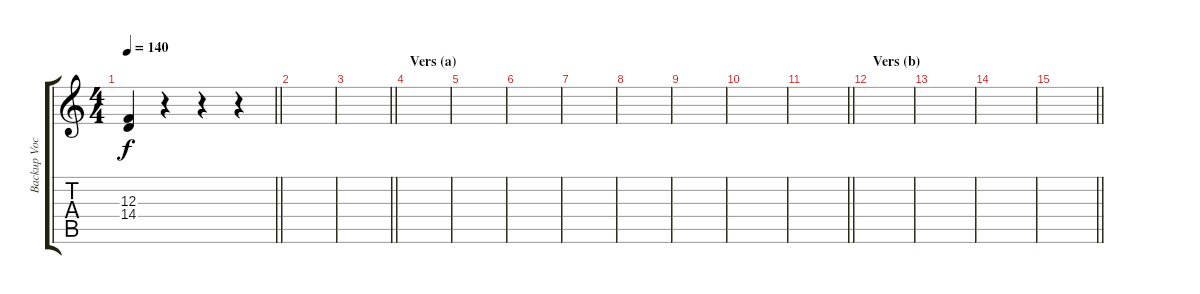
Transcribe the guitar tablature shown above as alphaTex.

\track ("Backup Vocals" "Backup Voc") {instrument flute}
\staff {score tabs}
\tuning (D4 A3 F3 C3 G2 D2) {hide}
\ts (4 4)
\tempo 140
\clef g2
\barLineRight lightlight
\ks c
(12.3 14.4).4{dy f} r.4 r.4 r.4 |
|
\barLineRight lightlight
|
\section ("" "Vers (a)")
|
|
|
|
|
|
|
\barLineRight lightlight
|
\section ("" "Vers (b)")
|
|
|
\barLineRight lightlight
